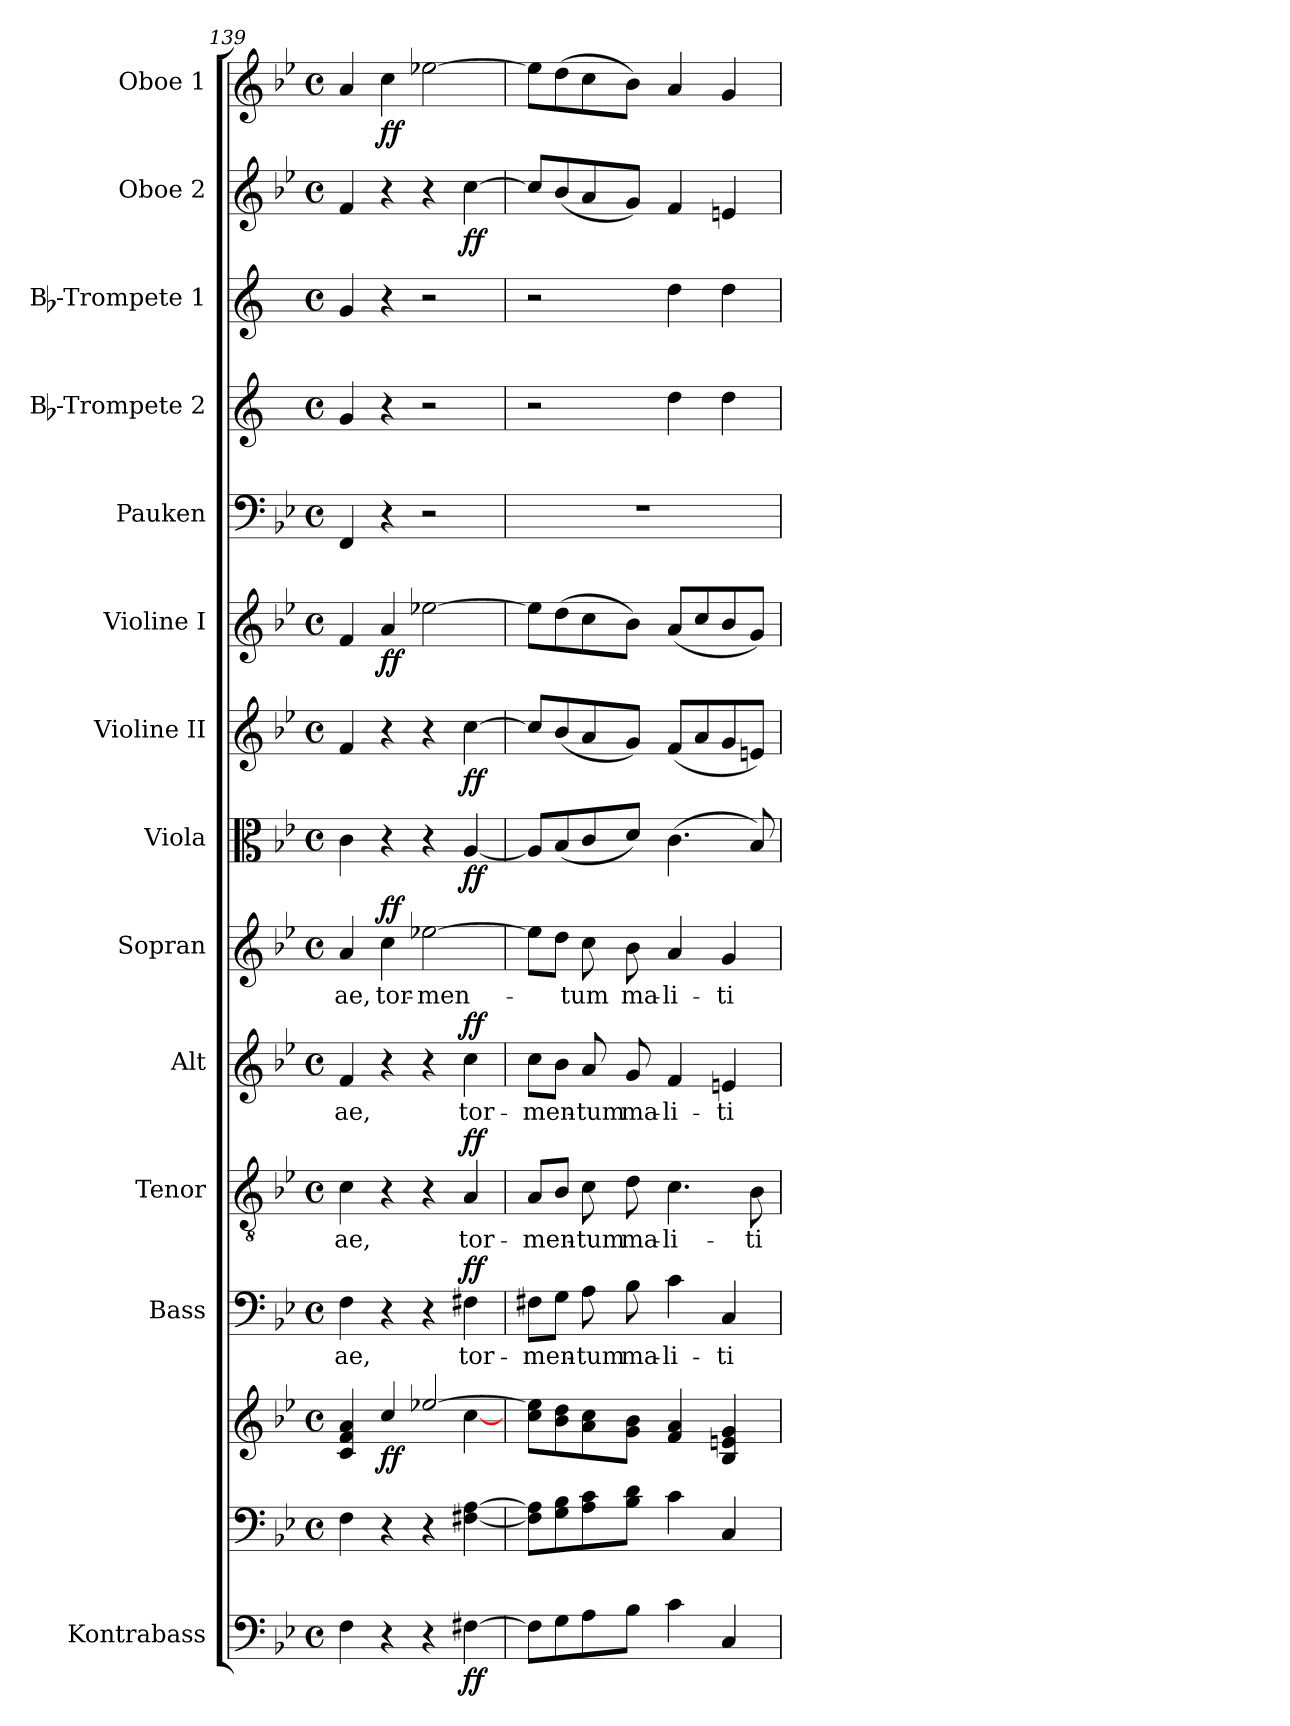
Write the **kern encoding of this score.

**kern	**dynam	**kern	**kern	**dynam	**kern	**text	**dynam	**kern	**text	**dynam	**kern	**text	**dynam	**kern	**text	**dynam	**kern	**dynam	**kern	**dynam	**kern	**dynam	**kern	**kern	**kern	**kern	**dynam	**kern	**dynam
*part14	*part14	*part13	*part13	*part13	*part12	*part12	*part12	*part11	*part11	*part11	*part10	*part10	*part10	*part9	*part9	*part9	*part8	*part8	*part7	*part7	*part6	*part6	*part5	*part4	*part3	*part2	*part2	*part1	*part1
*staff15	*staff15	*staff14	*staff13	*staff13/14	*staff12	*staff12	*staff12	*staff11	*staff11	*staff11	*staff10	*staff10	*staff10	*staff9	*staff9	*staff9	*staff8	*staff8	*staff7	*staff7	*staff6	*staff6	*staff5	*staff4	*staff3	*staff2	*staff2	*staff1	*staff1
*I"Kontrabass	*	*	*	*	*I"Bass	*	*	*I"Tenor	*	*	*I"Alt	*	*	*I"Sopran	*	*	*I"Viola	*	*I"Violine II	*	*I"Violine I	*	*I"Pauken	*I"Bb-Trompete 2	*I"Bb-Trompete 1	*I"Oboe 2	*	*I"Oboe 1	*
*I'Kb.	*	*	*	*	*I'B.	*	*	*I'T.	*	*	*I'A.	*	*	*I'S.	*	*	*I'Vla.	*	*I'Vl. II	*	*I'Vl. I	*	*I'Pk.	*I'Bb Trp. 2	*I'Bb Trp. 1	*I'Ob. 2	*	*I'Ob. 1	*
*clefF4	*	*clefF4	*clefG2	*	*clefF4	*	*	*clefGv2	*	*	*clefG2	*	*	*clefG2	*	*	*clefC3	*	*clefG2	*	*clefG2	*	*clefF4	*clefG2	*clefG2	*clefG2	*	*clefG2	*
*ITrd7c12	*	*	*	*	*	*	*	*	*	*	*	*	*	*	*	*	*	*	*	*	*	*	*	*ITrd1c2	*ITrd1c2	*	*	*	*
*k[b-e-]	*	*k[b-e-]	*k[b-e-]	*	*k[b-e-]	*	*	*k[b-e-]	*	*	*k[b-e-]	*	*	*k[b-e-]	*	*	*k[b-e-]	*	*k[b-e-]	*	*k[b-e-]	*	*k[b-e-]	*k[b-e-]	*k[b-e-]	*k[b-e-]	*	*k[b-e-]	*
*B-:	*	*B-:	*B-:	*	*B-:	*	*	*B-:	*	*	*B-:	*	*	*B-:	*	*	*B-:	*	*B-:	*	*B-:	*	*B-:	*B-:	*B-:	*B-:	*	*B-:	*
*M4/4	*	*M4/4	*M4/4	*	*M4/4	*	*	*M4/4	*	*	*M4/4	*	*	*M4/4	*	*	*M4/4	*	*M4/4	*	*M4/4	*	*M4/4	*M4/4	*M4/4	*M4/4	*	*M4/4	*
*met(c)	*	*met(c)	*met(c)	*	*met(c)	*	*	*met(c)	*	*	*met(c)	*	*	*met(c)	*	*	*met(c)	*	*met(c)	*	*met(c)	*	*met(c)	*met(c)	*met(c)	*met(c)	*	*met(c)	*
=139	=139	=139	=139	=139	=139	=139	=139	=139	=139	=139	=139	=139	=139	=139	=139	=139	=139	=139	=139	=139	=139	=139	=139	=139	=139	=139	=139	=139	=139
*	*	*	*^	*	*	*	*	*	*	*	*	*	*	*	*	*	*	*	*	*	*	*	*	*	*	*	*	*	*
!	!	!	!	!	!	!	!LO:LY:b	!	!	!LO:LY:b	!	!	!LO:LY:b	!	!	!LO:LY:b	!	!	!	!	!	!	!	!	!	!	!	!	!	!
4FF\	.	4F\	4c/ 4f/ 4a/	2.ryy	.	4F\	-ae,	.	4c\	-ae,	.	4f/	-ae,	.	4a/	-ae,	.	4c\	.	4f/	.	4f/	.	4FF/	4f/	4f/	4f/	.	4a/	.
!	!	!	!	!	!LO:DY:b	!	!	!	!	!	!	!	!	!	!	!LO:LY:b	!LO:DY:a	!	!	!	!	!	!LO:DY:b	!	!	!	!	!	!	!LO:DY:b
4r	.	4r	4cc/	.	ff	4r	.	.	4r	.	.	4r	.	.	4cc\	tor-	ff	4r	.	4r	.	4a/	ff	4r	4r	4r	4r	.	4cc\	ff
!	!	!	!	!	!	!	!	!	!	!	!	!	!	!	!	!LO:LY:b	!	!	!	!	!	!	!	!	!	!	!	!	!	!
4r	.	4r	[>2ee-X/	.	.	4r	.	.	4r	.	.	4r	.	.	[2ee-X\	-men-	.	4r	.	4r	.	[2ee-X\	.	2r	2r	2r	4r	.	[2ee-X\	.
!	!LO:DY:b	!	!	!	!	!	!LO:LY:b	!LO:DY:a	!	!LO:LY:b	!LO:DY:a	!	!LO:LY:b	!LO:DY:a	!	!	!	!	!LO:DY:b	!	!LO:DY:b	!	!	!	!	!	!	!LO:DY:b	!	!
[4FF#X\	ff	[4F#X\ [4A\	.	[<4cc\	.	4F#X\	tor-	ff	4A/	tor-	ff	4cc\	tor-	ff	.	.	.	[4A/	ff	[4cc\	ff	.	.	.	.	.	[4cc\	ff	.	.
!!LO:PB:g=z
=140	=140	=140	=140	=140	=140	=140	=140	=140	=140	=140	=140	=140	=140	=140	=140	=140	=140	=140	=140	=140	=140	=140	=140	=140	=140	=140	=140	=140	=140	=140
!	!	!	!	!	!	!	!LO:LY:b	!	!	!LO:LY:b	!	!	!LO:LY:b	!	!	!	!	!	!	!	!	!	!	!	!	!	!	!	!	!
*	*	*	*v	*v	*	*	*	*	*	*	*	*	*	*	*	*	*	*	*	*	*	*	*	*	*	*	*	*	*	*
8FF#\L]	.	8F#\] 8A\]L	8cc\ 8ee-\]L	.	8F#X\L	-men-	.	8A/L	-men-	.	8cc\L	-men-	.	8ee-\L]	.	.	8A/L]	.	8cc/L]	.	8ee-\L]	.	1r	2r	2r	8cc/L]	.	8ee-\L]	.
8GG\	.	8G\ 8B-\	8b-\ 8dd\	.	8G\J	.	.	8B-/J	.	.	8b-\J	.	.	8dd\J	.	.	(<8B-/	.	(<8b-/	.	(>8dd\	.	.	.	.	(<8b-/	.	(>8dd\	.
!	!	!	!	!	!	!LO:LY:b	!	!	!LO:LY:b	!	!	!LO:LY:b	!	!	!LO:LY:b	!	!	!	!	!	!	!	!	!	!	!	!	!	!
8AA\	.	8A\ 8c\	8a\ 8cc\	.	8A\	-tum	.	8c\	-tum	.	8a/	-tum	.	8cc\	-tum	.	8c/	.	8a/	.	8cc\	.	.	.	.	8a/	.	8cc\	.
!	!	!	!	!	!	!LO:LY:b	!	!	!LO:LY:b	!	!	!LO:LY:b	!	!	!LO:LY:b	!	!	!	!	!	!	!	!	!	!	!	!	!	!
8BB-\J	.	8B-\ 8d\J	8g\ 8b-\J	.	8B-\	ma-	.	8d\	ma-	.	8g/	ma-	.	8b-\	ma-	.	8d/J)	.	8g/J)	.	8b-\J)	.	.	.	.	8g/J)	.	8b-\J)	.
!	!	!	!	!	!	!LO:LY:b	!	!	!LO:LY:b	!	!	!LO:LY:b	!	!	!LO:LY:b	!	!	!	!	!	!	!	!	!	!	!	!	!	!
4C\	.	4c\	4f/ 4a/	.	4c\	-li-	.	4.c\	-li-	.	4f/	-li-	.	4a/	-li-	.	(>4.c\	.	(<8f/L	.	(<8a/L	.	.	4cc\	4cc\	4f/	.	4a/	.
.	.	.	.	.	.	.	.	.	.	.	.	.	.	.	.	.	.	.	8a/	.	8cc/	.	.	.	.	.	.	.	.
!	!	!	!	!	!	!LO:LY:b	!	!	!	!	!	!LO:LY:b	!	!	!LO:LY:b	!	!	!	!	!	!	!	!	!	!	!	!	!	!
4CC/	.	4C/	4B-/ 4en/ 4g/	.	4C/	-ti-	.	.	.	.	4en/	-ti-	.	4g/	-ti-	.	.	.	8g/	.	8b-/	.	.	4cc\	4cc\	4en/	.	4g/	.
!	!	!	!	!	!	!	!	!	!LO:LY:b	!	!	!	!	!	!	!	!	!	!	!	!	!	!	!	!	!	!	!	!
.	.	.	.	.	.	.	.	8B-\	-ti-	.	.	.	.	.	.	.	8B-/)	.	8en/J)	.	8g/J)	.	.	.	.	.	.	.	.
=	=	=	=	=	=	=	=	=	=	=	=	=	=	=	=	=	=	=	=	=	=	=	=	=	=	=	=	=	=
*-	*-	*-	*-	*-	*-	*-	*-	*-	*-	*-	*-	*-	*-	*-	*-	*-	*-	*-	*-	*-	*-	*-	*-	*-	*-	*-	*-	*-	*-
